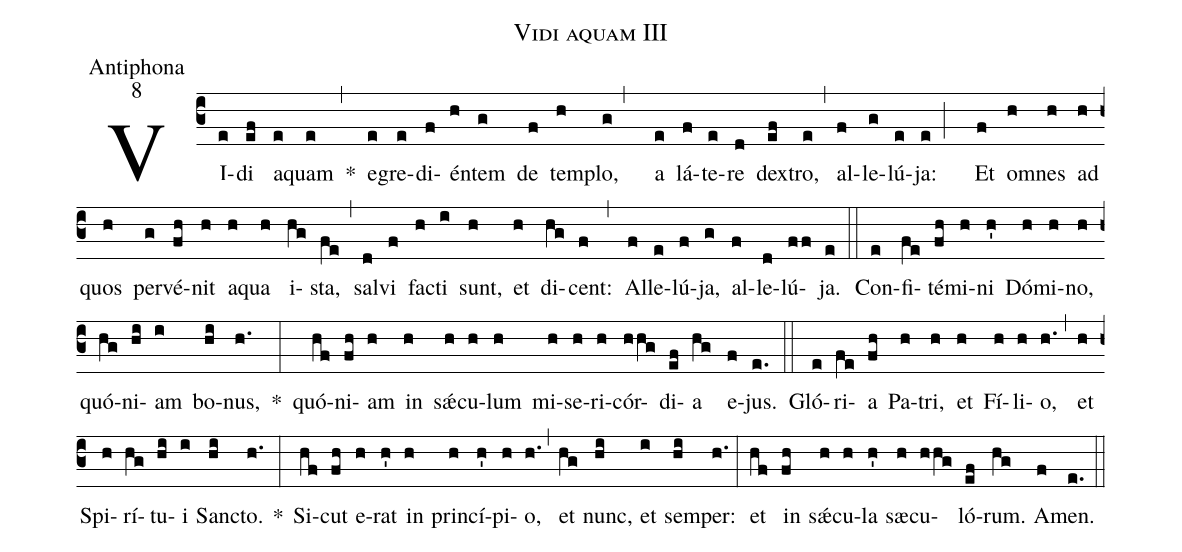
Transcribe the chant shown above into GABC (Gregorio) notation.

name:Vidi aquam III;
office-part:Antiphona;
mode:8;
%%
(c3)VI(e)di(ef) a(e)quam(e) *(,)  e(e)gre(e)di(f)én(h)tem(g) de(f) tem(h)plo,(g,) a(e) lá(f)te(e)re(d) dex(ef)tro,(e) (,) al(f)le(g)lú(e)ja:(e;)
Et(f) om(h)nes(h) ad(h) quos(h) per(g)vé(fh)nit(h) a(h)qua(h) i(hg)sta,(fe) (,) sal(d)vi(f) fa(h)cti(i) sunt,(h)
et(h) di(hg)cent:(f) (,) Al(f)le(e)lú(f)ja,(g) al(f)le(d)lú(ff)ja.(e) (::)
Con(e)fi(fe)té(fh)mi(h)ni(h') Dó(h)mi(h)no,(h) quó(hg)ni(hi)am(i) bo(hi)nus,(h.) *(:)
quó(hf)ni(fh)am(h) in(h) sǽ(h)cu(h)lum(h) mi(h)se(h)ri(h)cór(hhg)di(ef)a(hg) e(f)jus.(e.) (::)
Gló(e)ri(fe)a(fh) Pa(h)tri,(h) et(h) Fí(h)li(h)o,(h.) (,) et(h) Spi(h)rí(hg)tu(hi)i(i) San(hi)cto.(h.) *(:)
Si(hf)cut(fh) e(h)rat(h') in(h) prin(h)cí(h')pi(h)o,(h.) (,) et(hg) nunc,(hi) et(i) sem(hi)per:(h.) (:)
et(hf) in(fh) sǽ(h)cu(h)la(h') sæ(h)cu(hhg)ló(ef)rum.(hg) A(f)men.(e.) (::)
